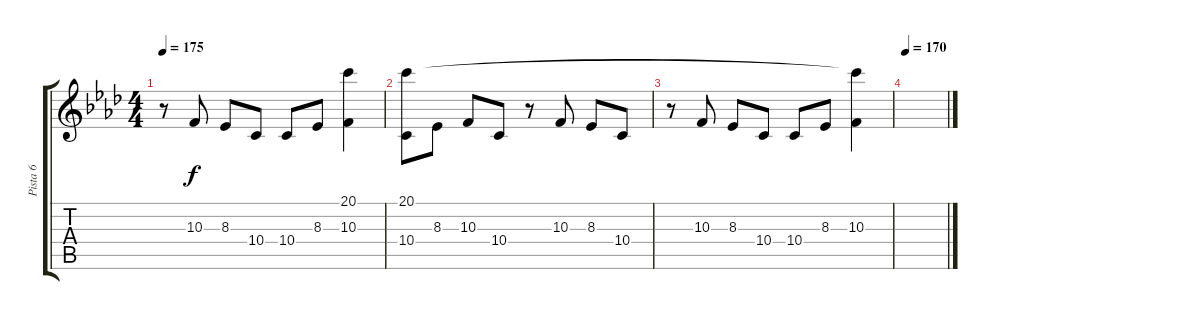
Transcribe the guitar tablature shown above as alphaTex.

\track ("Pista 6" "Pista 6") {instrument stringensemble1}
\staff {score tabs}
\tuning (E4 B3 G3 D3 A2 E2) {hide}
\ts (4 4)
\tempo 175
\clef g2
\ks fminor
r.8{dy f} 10.3.8 8.3.8 10.4.8 10.4.8 8.3.8 (20.1 10.3).4 |
(20.1 10.4).8 8.3.8 10.3.8 10.4.8 r.8 10.3.8 8.3.8 10.4.8 |
r.8 10.3.8 8.3.8 10.4.8 10.4.8 8.3.8 (20.1{t} 10.3).4 |
\tempo 170
